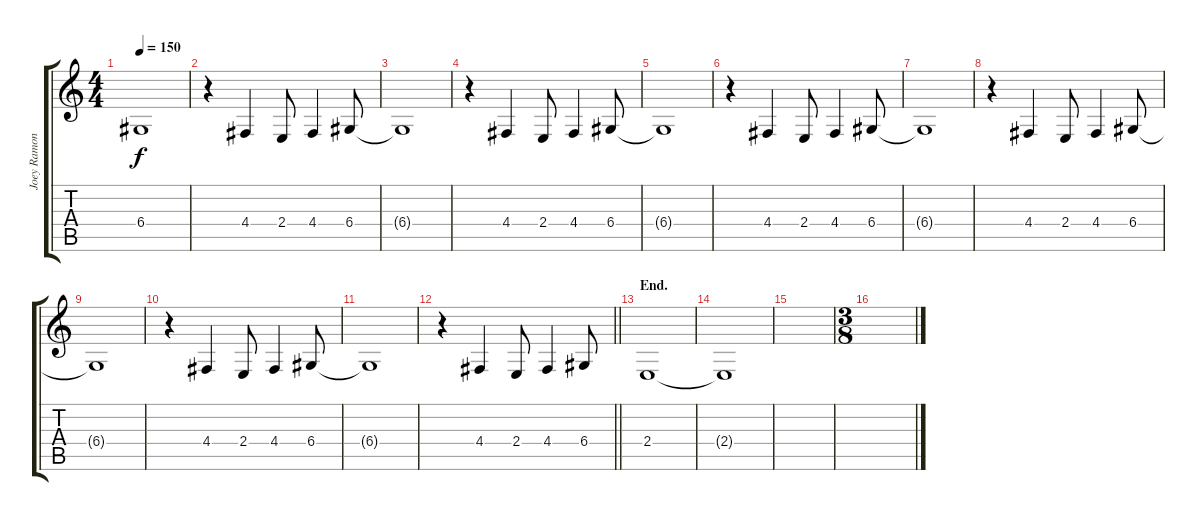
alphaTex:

\track ("Joey Ramone - ( Back Voice )" "Joey Ramon") {instrument tremolostrings}
\staff {score tabs}
\tuning (E4 B3 G3 D3 A2 E2) {hide}
\ts (4 4)
\tempo 150
\clef g2
\ks c
6.4{t}.1{dy f} |
r.4 4.4.4 2.4.8 4.4.4 6.4.8 |
6.4{t}.1 |
r.4 4.4.4 2.4.8 4.4.4 6.4.8 |
6.4{t}.1 |
r.4 4.4.4 2.4.8 4.4.4 6.4.8 |
6.4{t}.1 |
r.4 4.4.4 2.4.8 4.4.4 6.4.8 |
6.4{t}.1 |
r.4 4.4.4 2.4.8 4.4.4 6.4.8 |
6.4{t}.1 |
\barLineRight lightlight
r.4 4.4.4 2.4.8 4.4.4 6.4.8 |
\section ("" "End.")
2.4.1 |
2.4{t}.1{volume 0} |
|
\ts (3 8)
